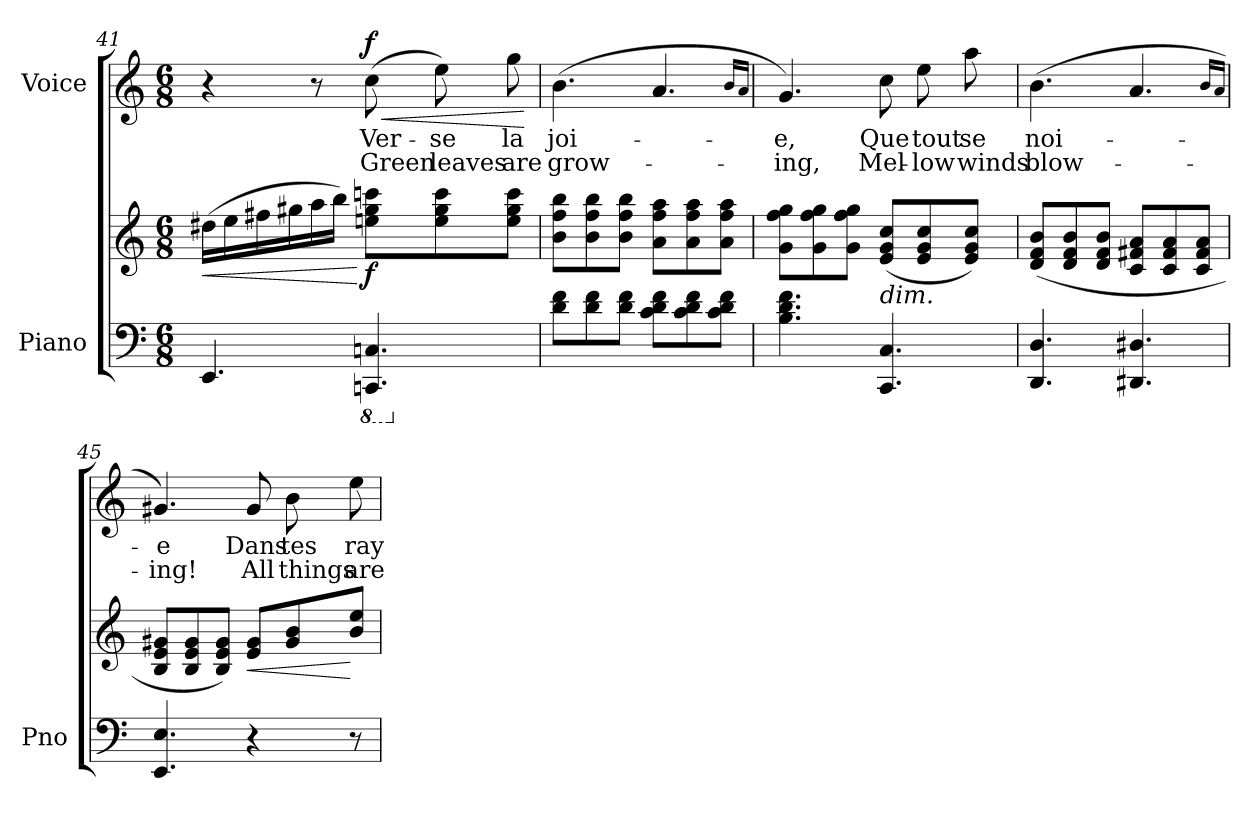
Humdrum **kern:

**kern	**kern	**dynam	**kern	**text	**text	**dynam
*part2	*part2	*part2	*part1	*part1	*part1	*part1
*staff3	*staff2	*staff2/3	*staff1	*staff1	*staff1	*staff1
*I"Piano	*	*	*I"Voice	*	*	*
*I'Pno	*	*	*	*	*	*
!!LO:LB:g=z
*clefF4	*clefG2	*	*clefG2	*	*	*
*k[]	*k[]	*	*k[]	*	*	*
*M6/8	*M6/8	*	*M6/8	*	*	*
=41	=41	=41	=41	=41	=41	=41
!	!	!LO:HP:b	!	!	!	!
4.EE/	(>16dd#X\LL	<	4r	.	.	.
.	16ee\	.	.	.	.	.
.	16ff#X\	.	.	.	.	.
.	16gg#X\	.	.	.	.	.
.	16aa\	.	8r	.	.	.
.	16bb\JJ)	.	.	.	.	.
*8ba	*	*	*	*	*	*
!	!	!LO:DY:n=1:b	!	!LO:LY:b	!LO:LY:b	!LO:HP:b
!	!	!	!	!	!	!LO:DY:n=1:a
4.CCCn/ 4.CCn/	8een\ 8gg#\ 8cccn\L	[ f	(>8cc\	Ver-	Green	< f
!	!	!	!	!LO:LY:b	!LO:LY:b	!
.	8ee\ 8gg#\ 8ccc\	.	8ee\)	-se	leaves	.
!	!	!	!	!LO:LY:b	!LO:LY:b	!
.	8ee\ 8gg#\ 8ccc\J	.	8gg\	la	are	.
.	.	.	.	.	.	[
=42	=42	=42	=42	=42	=42	=42
*X8ba	*	*	*	*	*	*
!	!	!	!	!LO:LY:b	!LO:LY:b	!
8d\ 8f\L	8b\ 8ff\ 8bb\L	.	(>4.b\	joi-	grow-	.
8d\ 8f\	8b\ 8ff\ 8bb\	.	.	.	.	.
8d\ 8f\J	8b\ 8ff\ 8bb\J	.	.	.	.	.
8c\ 8d\ 8f\L	8a\ 8ff\ 8aa\L	.	4.a/	.	.	.
8c\ 8d\ 8f\	8a\ 8ff\ 8aa\	.	.	.	.	.
8c\ 8d\ 8f\J	8a\ 8ff\ 8aa\J	.	.	.	.	.
.	.	.	16qb/LL	.	.	.
.	.	.	16qa/JJ	.	.	.
=43	=43	=43	=43	=43	=43	=43
!	!	!	!	!LO:LY:b	!LO:LY:b	!
4.B\ 4.d\ 4.f\	8g\ 8ff\ 8gg\L	.	4.g/)	-e,	-ing,	.
.	8g\ 8ff\ 8gg\	.	.	.	.	.
.	8g\ 8ff\ 8gg\J	.	.	.	.	.
!	!LO:TX:b:i:t=dim.	!	!	!	!	!
!	!	!	!	!LO:LY:b	!LO:LY:b	!
4.CC/ 4.C/	(<8e/ 8g/ 8cc/L	.	8cc\	Que	Mel-	.
!	!	!	!	!LO:LY:b	!LO:LY:b	!
.	8e/ 8g/ 8cc/	.	8ee\	tout	-low	.
!	!	!	!	!LO:LY:b	!LO:LY:b	!
.	8e/ 8g/ 8cc/J)	.	8aa\	se	winds	.
!!LO:LB:g=z
=44	=44	=44	=44	=44	=44	=44
!	!	!	!	!LO:LY:b	!LO:LY:b	!
4.DD/ 4.D/	(<8d/ 8f/ 8b/L	.	(>4.b\	noi-	blow-	.
.	8d/ 8f/ 8b/	.	.	.	.	.
.	8d/ 8f/ 8b/J	.	.	.	.	.
4.DD#X/ 4.D#X/	8c/ 8f#X/ 8a/L	.	4.a/	.	.	.
.	8c/ 8f#/ 8a/	.	.	.	.	.
.	8c/ 8f#/ 8a/J	.	.	.	.	.
.	.	.	16qb/LL	.	.	.
.	.	.	16qa/JJ	.	.	.
=45	=45	=45	=45	=45	=45	=45
!	!	!	!	!LO:LY:b	!LO:LY:b	!
4.EE/ 4.E/	8B/ 8e/ 8g#X/L	.	4.g#X/)	-e	-ing!	.
.	8B/ 8e/ 8g#/	.	.	.	.	.
.	8B/ 8e/ 8g#/J)	.	.	.	.	.
!	!	!LO:HP:b	!	!LO:LY:b	!LO:LY:b	!
4r	8e/ 8g#/L	<	8g#/	Dans	All	.
!	!	!	!	!LO:LY:b	!LO:LY:b	!
.	8g#/ 8b/	.	8b\	tes	things	.
!	!	!	!	!LO:LY:b	!LO:LY:b	!
8r	8b/ 8ee/J	[	8ee\	ray-	are	.
=	=	=	=	=	=	=
*-	*-	*-	*-	*-	*-	*-
